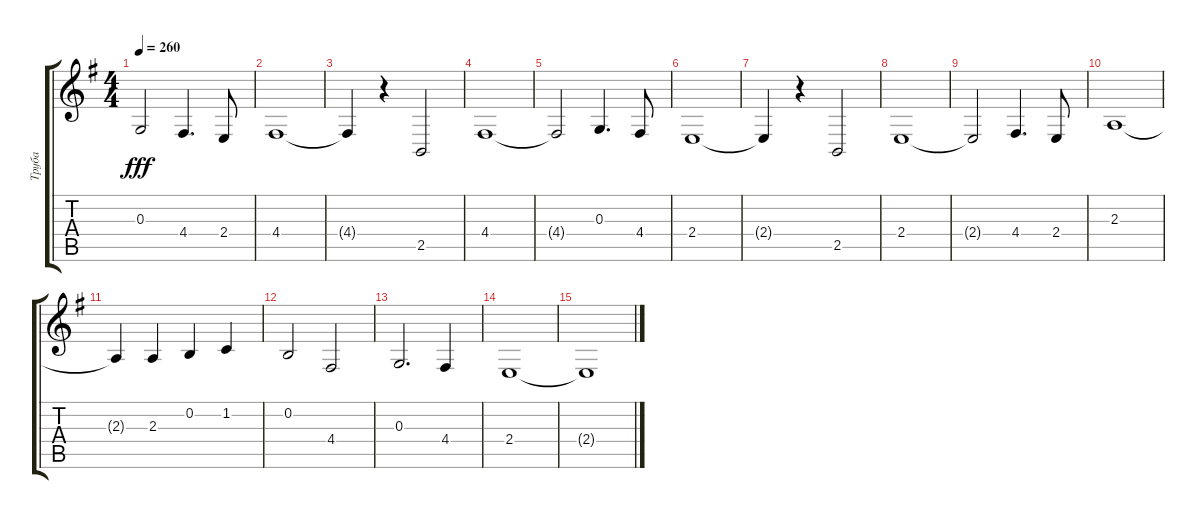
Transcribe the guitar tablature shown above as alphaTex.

\track ("Труба" "Труба") {instrument pad4choir}
\staff {score tabs}
\tuning (E4 B3 G3 D3 A2 E2) {hide}
\ts (4 4)
\tempo 260
\clef g2
\ks g
0.3{t}.2{dy fff} 4.4.4{d} 2.4.8 |
4.4.1 |
4.4{t}.4 r.4 2.5.2 |
4.4.1 |
4.4{t}.2 0.3.4{d} 4.4.8 |
2.4.1 |
2.4{t}.4 r.4 2.5.2 |
2.4.1 |
2.4{t}.2 4.4.4{d} 2.4.8 |
2.3.1 |
2.3{t}.4 2.3.4 0.2.4 1.2.4 |
0.2.2 4.4.2 |
0.3.2{d} 4.4.4 |
2.4.1 |
2.4{t}.1
